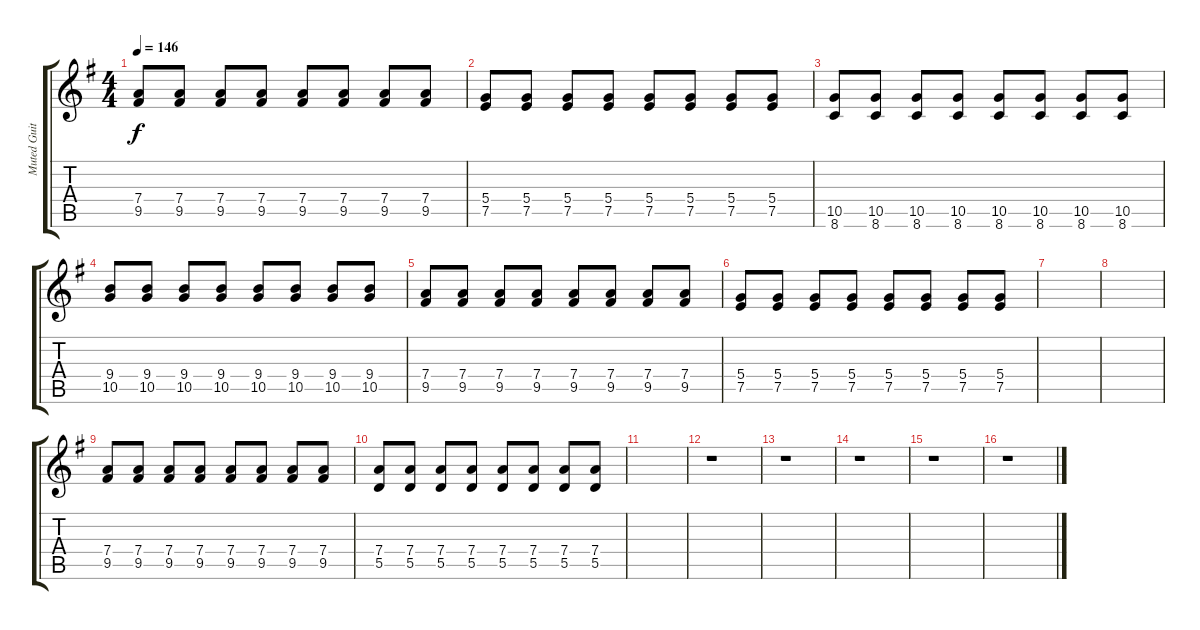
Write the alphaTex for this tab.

\track ("Muted Guitar" "Muted Guit") {instrument electricguitarmuted}
\staff {score tabs}
\tuning (E4 B3 G3 D3 A2 E2) {hide}
\ts (4 4)
\tempo 146
\clef g2
\ks g
(7.4 9.5).8{dy f} (7.4 9.5).8 (7.4 9.5).8 (7.4 9.5).8 (7.4 9.5).8 (7.4 9.5).8 (7.4 9.5).8 (7.4 9.5).8 |
(5.4 7.5).8 (5.4 7.5).8 (5.4 7.5).8 (5.4 7.5).8 (5.4 7.5).8 (5.4 7.5).8 (5.4 7.5).8 (5.4 7.5).8 |
(10.5 8.6).8 (10.5 8.6).8 (10.5 8.6).8 (10.5 8.6).8 (10.5 8.6).8 (10.5 8.6).8 (10.5 8.6).8 (10.5 8.6).8 |
(9.4 10.5).8 (9.4 10.5).8 (9.4 10.5).8 (9.4 10.5).8 (9.4 10.5).8 (9.4 10.5).8 (9.4 10.5).8 (9.4 10.5).8 |
(7.4 9.5).8 (7.4 9.5).8 (7.4 9.5).8 (7.4 9.5).8 (7.4 9.5).8 (7.4 9.5).8 (7.4 9.5).8 (7.4 9.5).8 |
(5.4 7.5).8 (5.4 7.5).8 (5.4 7.5).8 (5.4 7.5).8 (5.4 7.5).8 (5.4 7.5).8 (5.4 7.5).8 (5.4 7.5).8 |
|
|
(7.4 9.5).8 (7.4 9.5).8 (7.4 9.5).8 (7.4 9.5).8 (7.4 9.5).8 (7.4 9.5).8 (7.4 9.5).8 (7.4 9.5).8 |
(7.4 5.5).8 (7.4 5.5).8 (7.4 5.5).8 (7.4 5.5).8 (7.4 5.5).8 (7.4 5.5).8 (7.4 5.5).8 (7.4 5.5).8 |
|
r.1 |
r.1 |
r.1 |
r.1 |
r.1
